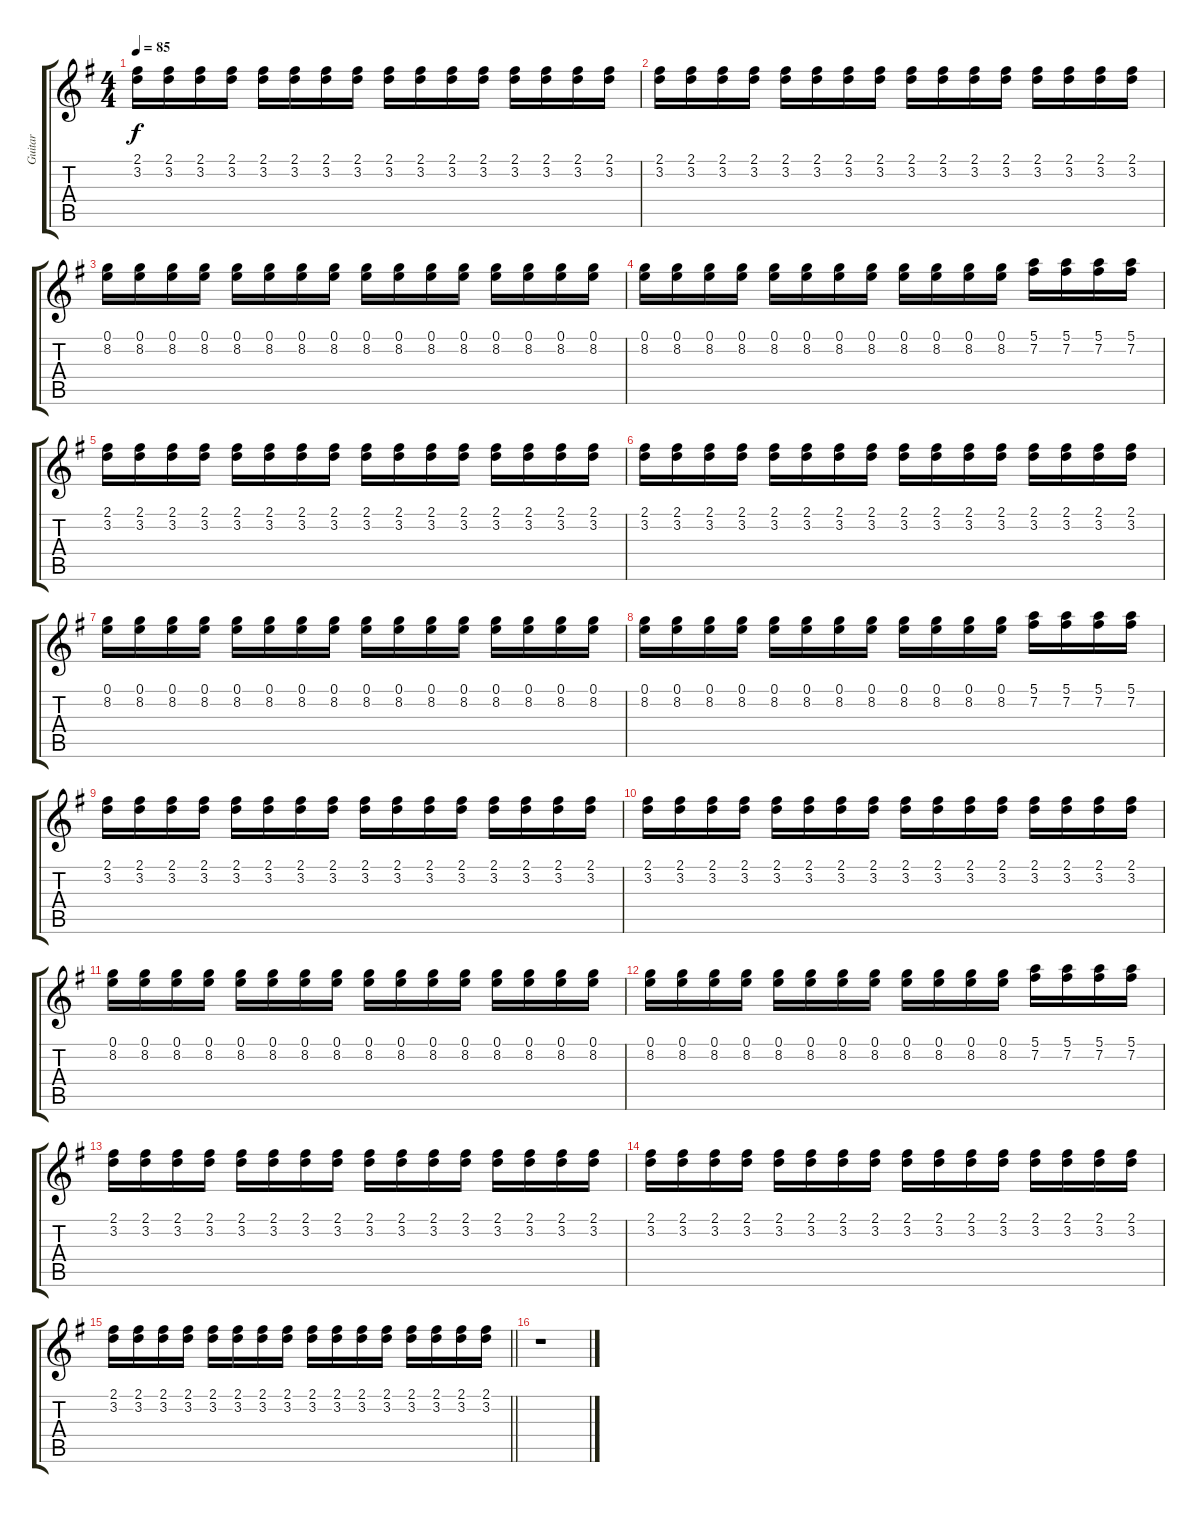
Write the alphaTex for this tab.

\track ("Guitar" "Guitar") {instrument overdrivenguitar}
\staff {score tabs}
\tuning (E4 B3 G3 D3 A2 E2) {hide}
\ts (4 4)
\tempo 85
\clef g2
\ks g
(2.1 3.2).16{dy f} (2.1 3.2).16 (2.1 3.2).16 (2.1 3.2).16 (2.1 3.2).16 (2.1 3.2).16 (2.1 3.2).16 (2.1 3.2).16 (2.1 3.2).16 (2.1 3.2).16 (2.1 3.2).16 (2.1 3.2).16 (2.1 3.2).16 (2.1 3.2).16 (2.1 3.2).16 (2.1 3.2).16 |
(2.1 3.2).16 (2.1 3.2).16 (2.1 3.2).16 (2.1 3.2).16 (2.1 3.2).16 (2.1 3.2).16 (2.1 3.2).16 (2.1 3.2).16 (2.1 3.2).16 (2.1 3.2).16 (2.1 3.2).16 (2.1 3.2).16 (2.1 3.2).16 (2.1 3.2).16 (2.1 3.2).16 (2.1 3.2).16 |
(0.1 8.2).16 (0.1 8.2).16 (0.1 8.2).16 (0.1 8.2).16 (0.1 8.2).16 (0.1 8.2).16 (0.1 8.2).16 (0.1 8.2).16 (0.1 8.2).16 (0.1 8.2).16 (0.1 8.2).16 (0.1 8.2).16 (0.1 8.2).16 (0.1 8.2).16 (0.1 8.2).16 (0.1 8.2).16 |
(0.1 8.2).16 (0.1 8.2).16 (0.1 8.2).16 (0.1 8.2).16 (0.1 8.2).16 (0.1 8.2).16 (0.1 8.2).16 (0.1 8.2).16 (0.1 8.2).16 (0.1 8.2).16 (0.1 8.2).16 (0.1 8.2).16 (5.1 7.2).16 (5.1 7.2).16 (5.1 7.2).16 (5.1 7.2).16 |
(2.1 3.2).16 (2.1 3.2).16 (2.1 3.2).16 (2.1 3.2).16 (2.1 3.2).16 (2.1 3.2).16 (2.1 3.2).16 (2.1 3.2).16 (2.1 3.2).16 (2.1 3.2).16 (2.1 3.2).16 (2.1 3.2).16 (2.1 3.2).16 (2.1 3.2).16 (2.1 3.2).16 (2.1 3.2).16 |
(2.1 3.2).16 (2.1 3.2).16 (2.1 3.2).16 (2.1 3.2).16 (2.1 3.2).16 (2.1 3.2).16 (2.1 3.2).16 (2.1 3.2).16 (2.1 3.2).16 (2.1 3.2).16 (2.1 3.2).16 (2.1 3.2).16 (2.1 3.2).16 (2.1 3.2).16 (2.1 3.2).16 (2.1 3.2).16 |
(0.1 8.2).16 (0.1 8.2).16 (0.1 8.2).16 (0.1 8.2).16 (0.1 8.2).16 (0.1 8.2).16 (0.1 8.2).16 (0.1 8.2).16 (0.1 8.2).16 (0.1 8.2).16 (0.1 8.2).16 (0.1 8.2).16 (0.1 8.2).16 (0.1 8.2).16 (0.1 8.2).16 (0.1 8.2).16 |
(0.1 8.2).16 (0.1 8.2).16 (0.1 8.2).16 (0.1 8.2).16 (0.1 8.2).16 (0.1 8.2).16 (0.1 8.2).16 (0.1 8.2).16 (0.1 8.2).16 (0.1 8.2).16 (0.1 8.2).16 (0.1 8.2).16 (5.1 7.2).16 (5.1 7.2).16 (5.1 7.2).16 (5.1 7.2).16 |
(2.1 3.2).16 (2.1 3.2).16 (2.1 3.2).16 (2.1 3.2).16 (2.1 3.2).16 (2.1 3.2).16 (2.1 3.2).16 (2.1 3.2).16 (2.1 3.2).16 (2.1 3.2).16 (2.1 3.2).16 (2.1 3.2).16 (2.1 3.2).16 (2.1 3.2).16 (2.1 3.2).16 (2.1 3.2).16 |
(2.1 3.2).16 (2.1 3.2).16 (2.1 3.2).16 (2.1 3.2).16 (2.1 3.2).16 (2.1 3.2).16 (2.1 3.2).16 (2.1 3.2).16 (2.1 3.2).16 (2.1 3.2).16 (2.1 3.2).16 (2.1 3.2).16 (2.1 3.2).16 (2.1 3.2).16 (2.1 3.2).16 (2.1 3.2).16 |
(0.1 8.2).16 (0.1 8.2).16 (0.1 8.2).16 (0.1 8.2).16 (0.1 8.2).16 (0.1 8.2).16 (0.1 8.2).16 (0.1 8.2).16 (0.1 8.2).16 (0.1 8.2).16 (0.1 8.2).16 (0.1 8.2).16 (0.1 8.2).16 (0.1 8.2).16 (0.1 8.2).16 (0.1 8.2).16 |
(0.1 8.2).16 (0.1 8.2).16 (0.1 8.2).16 (0.1 8.2).16 (0.1 8.2).16 (0.1 8.2).16 (0.1 8.2).16 (0.1 8.2).16 (0.1 8.2).16 (0.1 8.2).16 (0.1 8.2).16 (0.1 8.2).16 (5.1 7.2).16 (5.1 7.2).16 (5.1 7.2).16 (5.1 7.2).16 |
(2.1 3.2).16 (2.1 3.2).16 (2.1 3.2).16 (2.1 3.2).16 (2.1 3.2).16 (2.1 3.2).16 (2.1 3.2).16 (2.1 3.2).16 (2.1 3.2).16 (2.1 3.2).16 (2.1 3.2).16 (2.1 3.2).16 (2.1 3.2).16 (2.1 3.2).16 (2.1 3.2).16 (2.1 3.2).16 |
(2.1 3.2).16 (2.1 3.2).16 (2.1 3.2).16 (2.1 3.2).16 (2.1 3.2).16 (2.1 3.2).16 (2.1 3.2).16 (2.1 3.2).16 (2.1 3.2).16 (2.1 3.2).16 (2.1 3.2).16 (2.1 3.2).16 (2.1 3.2).16 (2.1 3.2).16 (2.1 3.2).16 (2.1 3.2).16 |
\barLineRight lightlight
(2.1 3.2).16 (2.1 3.2).16 (2.1 3.2).16 (2.1 3.2).16 (2.1 3.2).16 (2.1 3.2).16 (2.1 3.2).16 (2.1 3.2).16 (2.1 3.2).16 (2.1 3.2).16 (2.1 3.2).16 (2.1 3.2).16 (2.1 3.2).16 (2.1 3.2).16 (2.1 3.2).16 (2.1 3.2).16 |
r.1
